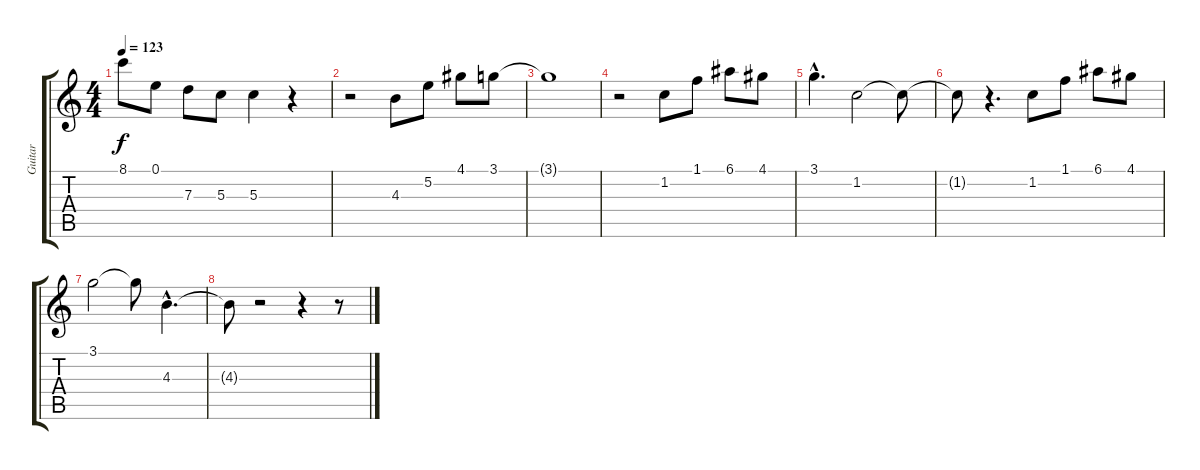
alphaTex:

\track ("Guitar" "Guitar") {instrument electricguitarmuted}
\staff {score tabs}
\tuning (E4 B3 G3 D3 A2 E2) {hide}
\ts (4 4)
\tempo 123
\clef g2
\ks c
8.1.8{dy f} 0.1.8 7.3.8 5.3.8 5.3.4 r.4 |
r.2 4.3.8 5.2.8 4.1.8 3.1.8 |
3.1{t}.1 |
r.2 1.2.8 1.1.8 6.1.8 4.1.8 |
3.1{hac}.4{d} 1.2.2 1.2{t}.8 |
1.2{t}.8 r.4{d} 1.2.8 1.1.8 6.1.8 4.1.8 |
3.1.2 3.1{t}.8 4.3{hac}.4{d} |
4.3{t}.8 r.2 r.4 r.8
